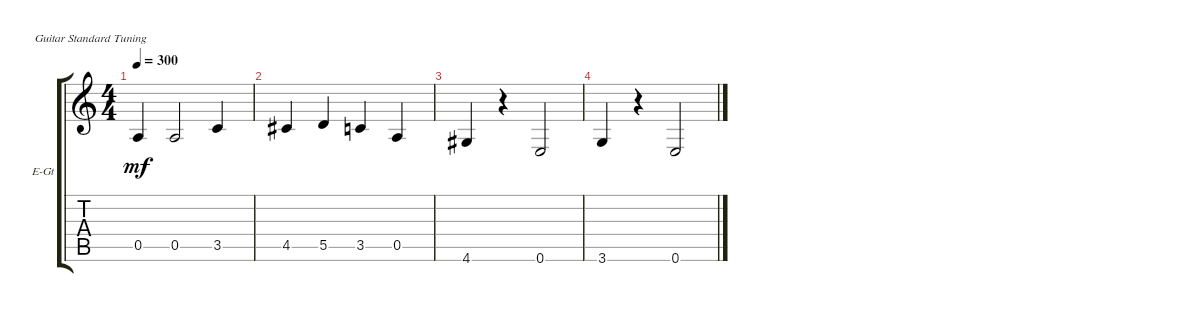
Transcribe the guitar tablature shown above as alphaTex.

\defaultSystemsLayout 4
\bracketExtendMode groupsimilarinstruments
\firstSystemTrackNameOrientation horizontal
\otherSystemsTrackNameOrientation horizontal
\track ("Уауауау" "E-Gt") {instrument distortionguitar}
\staff {score tabs}
\tuning (E4 B3 G3 D3 A2 E2)
\ts (4 4)
\tempo 300
\clef g2
\ks c
0.5.4{dy mf} 0.5.2 3.5.4 |
4.5.4 5.5.4 3.5.4 0.5.4 |
4.6.4 r.4 0.6.2 |
3.6.4 r.4 0.6.2
